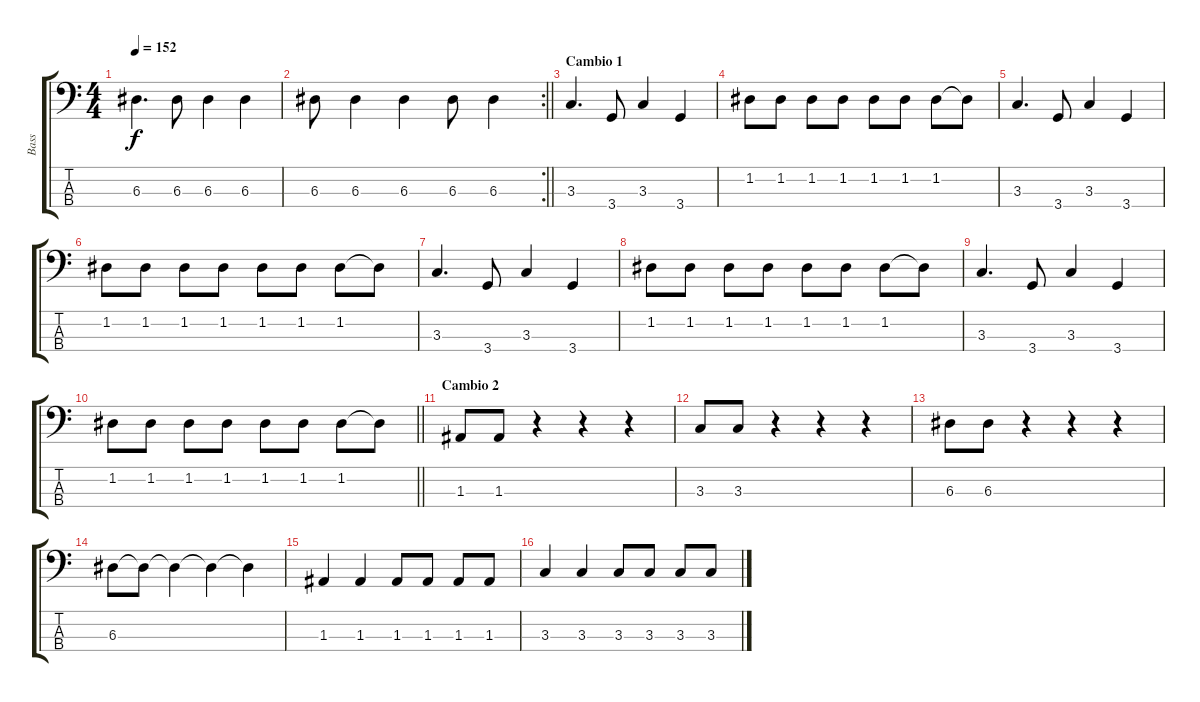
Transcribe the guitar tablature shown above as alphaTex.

\track ("Bass" "Bass") {instrument electricbasspick}
\staff {score tabs}
\tuning (G2 D2 A1 E1) {hide}
\ts (4 4)
\tempo 152
\clef f4
\ks c
6.3.4{d dy f} 6.3.8 6.3.4 6.3.4 |
\rc 2
\barLineRight lightlight
6.3.8 6.3.4 6.3.4 6.3.8 6.3.4 |
\section ("" "Cambio 1")
3.3.4{d} 3.4.8 3.3.4 3.4.4 |
1.2.8 1.2.8 1.2.8 1.2.8 1.2.8 1.2.8 1.2.8 1.2{t}.8 |
3.3.4{d} 3.4.8 3.3.4 3.4.4 |
1.2.8 1.2.8 1.2.8 1.2.8 1.2.8 1.2.8 1.2.8 1.2{t}.8 |
3.3.4{d} 3.4.8 3.3.4 3.4.4 |
1.2.8 1.2.8 1.2.8 1.2.8 1.2.8 1.2.8 1.2.8 1.2{t}.8 |
3.3.4{d} 3.4.8 3.3.4 3.4.4 |
\barLineRight lightlight
1.2.8 1.2.8 1.2.8 1.2.8 1.2.8 1.2.8 1.2.8 1.2{t}.8 |
\section ("" "Cambio 2")
1.3.8 1.3.8 r.4 r.4 r.4 |
3.3.8 3.3.8 r.4 r.4 r.4 |
6.3.8 6.3.8 r.4 r.4 r.4 |
6.3.8 6.3{t}.8 6.3{t}.4 6.3{t}.4 6.3{t}.4 |
1.3.4 1.3.4 1.3.8 1.3.8 1.3.8 1.3.8 |
3.3.4 3.3.4 3.3.8 3.3.8 3.3.8 3.3.8
